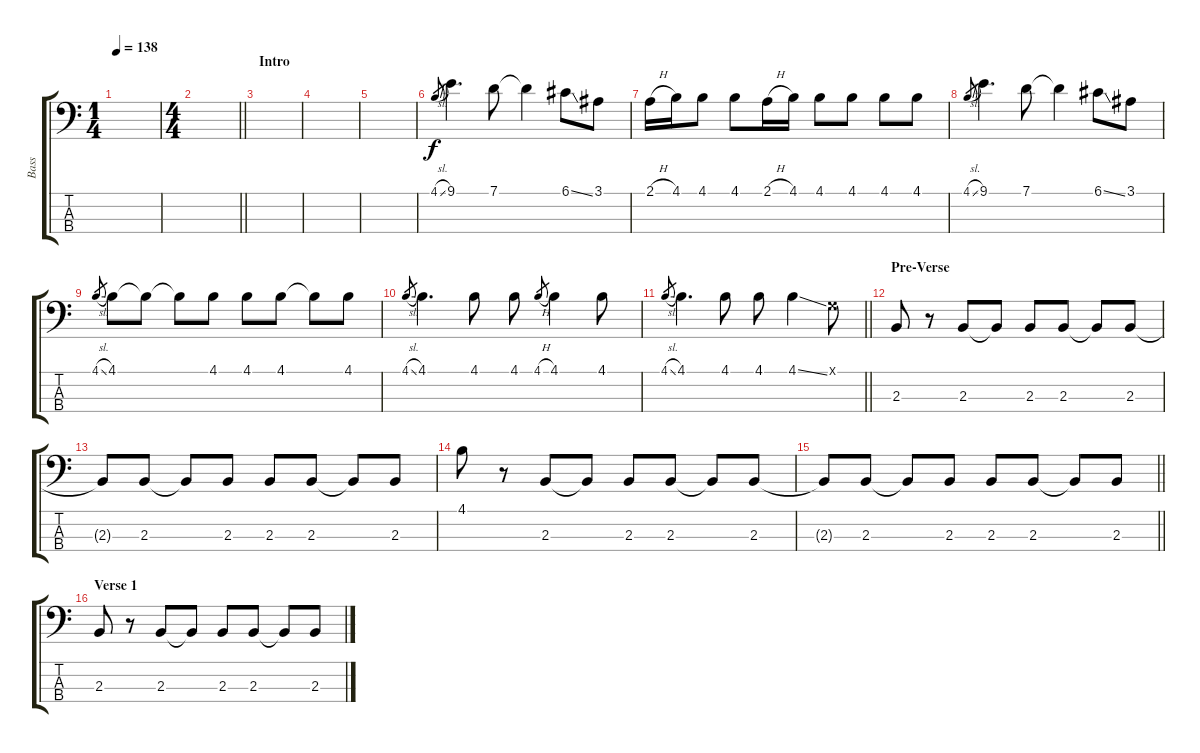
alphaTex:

\track ("Bass" "Bass") {instrument electricbasspick}
\staff {score tabs}
\tuning (G2 D2 A1 E1) {hide}
\ts (1 4)
\tempo 138
\clef f4
\ks c
|
\ts (4 4)
\barLineRight lightlight
|
\section ("" "Intro")
|
|
|
4.1{sl}.8{gr} 9.1.4{d dy f} 7.1.8 7.1{t}.4 6.1{ss}.8 3.1.8 |
2.1{h}.16 4.1.16 4.1.8 4.1.8 2.1{h}.16 4.1.16 4.1.8 4.1.8 4.1.8 4.1.8 |
4.1{sl}.8{gr} 9.1.4{d} 7.1.8 7.1{t}.4 6.1{ss}.8 3.1.8 |
4.1{sl}.8{gr} 4.1.8 4.1{t}.8 4.1{t}.8 4.1.8 4.1.8 4.1.8 4.1{t}.8 4.1.8 |
4.1{sl}.8{gr} 4.1.4{d} 4.1.8 4.1.8 4.1{h}.8{gr} 4.1.4 4.1.8 |
\barLineRight lightlight
4.1{sl}.8{gr} 4.1.4{d} 4.1.8 4.1.8 4.1{ss}.4 0.1{x}.8 |
\section ("" "Pre-Verse")
2.3.8 r.8 2.3.8 2.3{t}.8 2.3.8 2.3.8 2.3{t}.8 2.3.8 |
2.3{t}.8 2.3.8 2.3{t}.8 2.3.8 2.3.8 2.3.8 2.3{t}.8 2.3.8 |
4.1.8 r.8 2.3.8 2.3{t}.8 2.3.8 2.3.8 2.3{t}.8 2.3.8 |
\barLineRight lightlight
2.3{t}.8 2.3.8 2.3{t}.8 2.3.8 2.3.8 2.3.8 2.3{t}.8 2.3.8 |
\section ("" "Verse 1")
2.3.8 r.8 2.3.8 2.3{t}.8 2.3.8 2.3.8 2.3{t}.8 2.3.8
